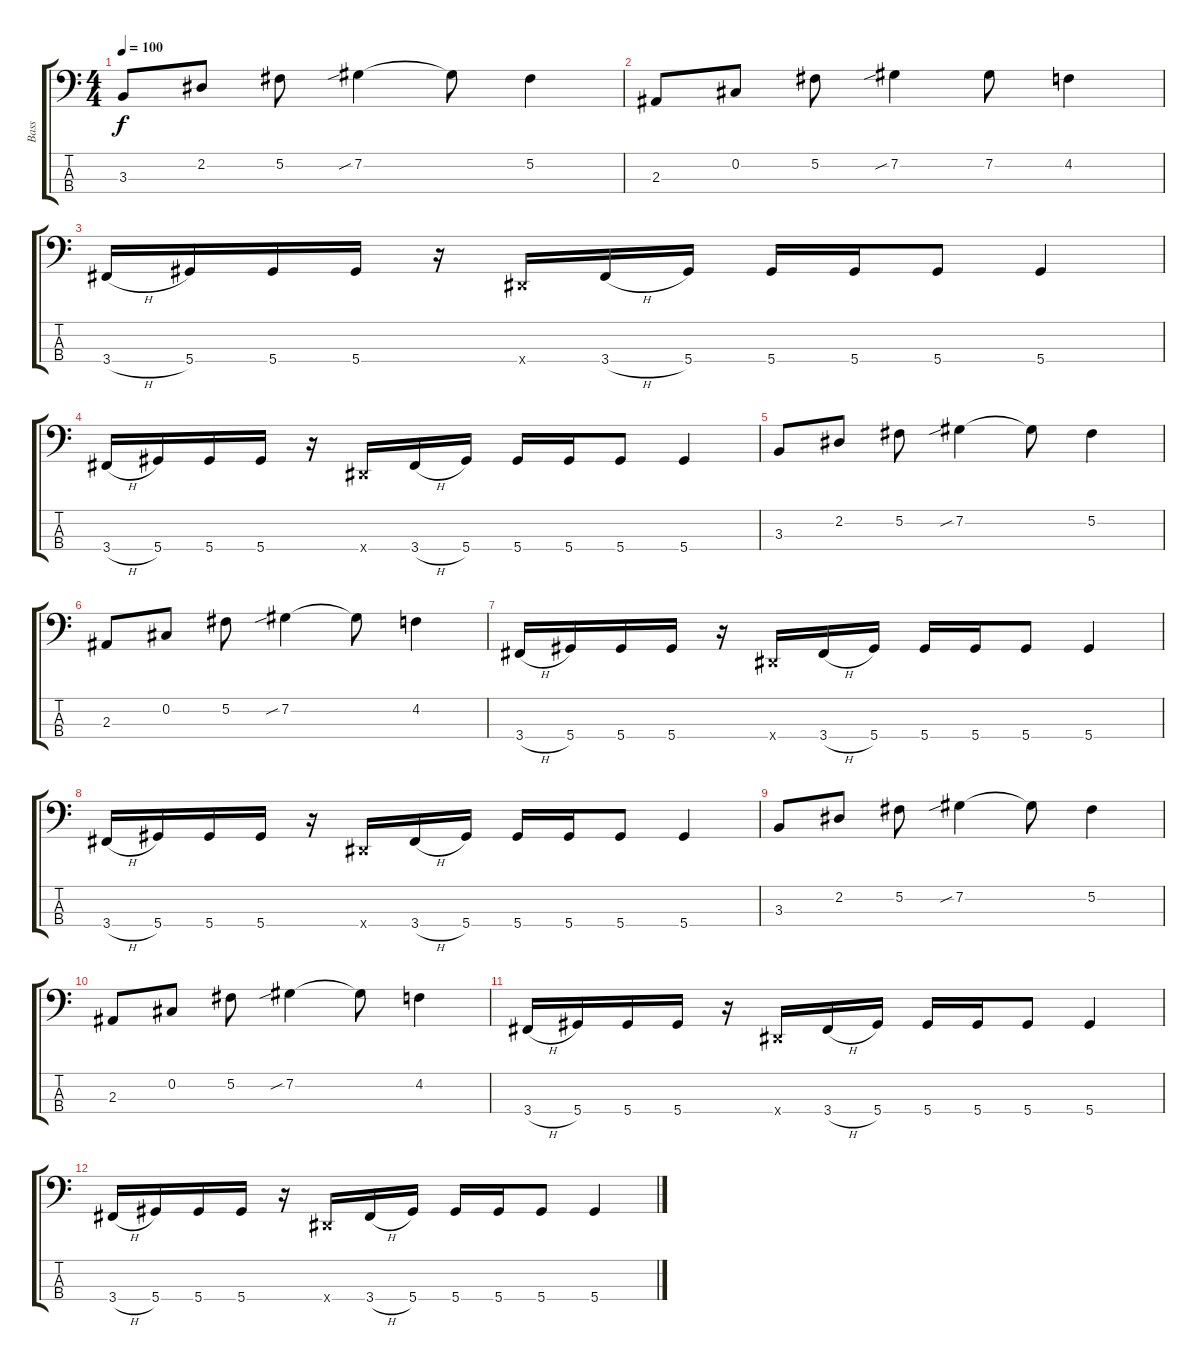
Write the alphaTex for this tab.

\track ("Bass" "Bass") {instrument electricbassfinger}
\staff {score tabs}
\tuning (Gb2 Db2 Ab1 Eb1) {hide}
\ts (4 4)
\tempo 100
\clef f4
\ks c
3.3.8{dy f} 2.2.8 5.2.8 7.2{sib}.4 7.2{t}.8 5.2.4 |
2.3.8 0.2.8 5.2.8 7.2{sib}.4 7.2.8 4.2.4 |
3.4{h}.16 5.4.16 5.4.16 5.4.16 r.16 0.4{x}.16 3.4{h}.16 5.4.16 5.4.16 5.4.16 5.4.8 5.4.4 |
3.4{h}.16 5.4.16 5.4.16 5.4.16 r.16 0.4{x}.16 3.4{h}.16 5.4.16 5.4.16 5.4.16 5.4.8 5.4.4 |
3.3.8 2.2.8 5.2.8 7.2{sib}.4 7.2{t}.8 5.2.4 |
2.3.8 0.2.8 5.2.8 7.2{sib}.4 7.2{t}.8 4.2.4 |
3.4{h}.16 5.4.16 5.4.16 5.4.16 r.16 0.4{x}.16 3.4{h}.16 5.4.16 5.4.16 5.4.16 5.4.8 5.4.4 |
3.4{h}.16 5.4.16 5.4.16 5.4.16 r.16 0.4{x}.16 3.4{h}.16 5.4.16 5.4.16 5.4.16 5.4.8 5.4.4 |
3.3.8 2.2.8 5.2.8 7.2{sib}.4 7.2{t}.8 5.2.4 |
2.3.8 0.2.8 5.2.8 7.2{sib}.4 7.2{t}.8 4.2.4 |
3.4{h}.16 5.4.16 5.4.16 5.4.16 r.16 0.4{x}.16 3.4{h}.16 5.4.16 5.4.16 5.4.16 5.4.8 5.4.4 |
3.4{h}.16 5.4.16 5.4.16 5.4.16 r.16 0.4{x}.16 3.4{h}.16 5.4.16 5.4.16 5.4.16 5.4.8 5.4.4
